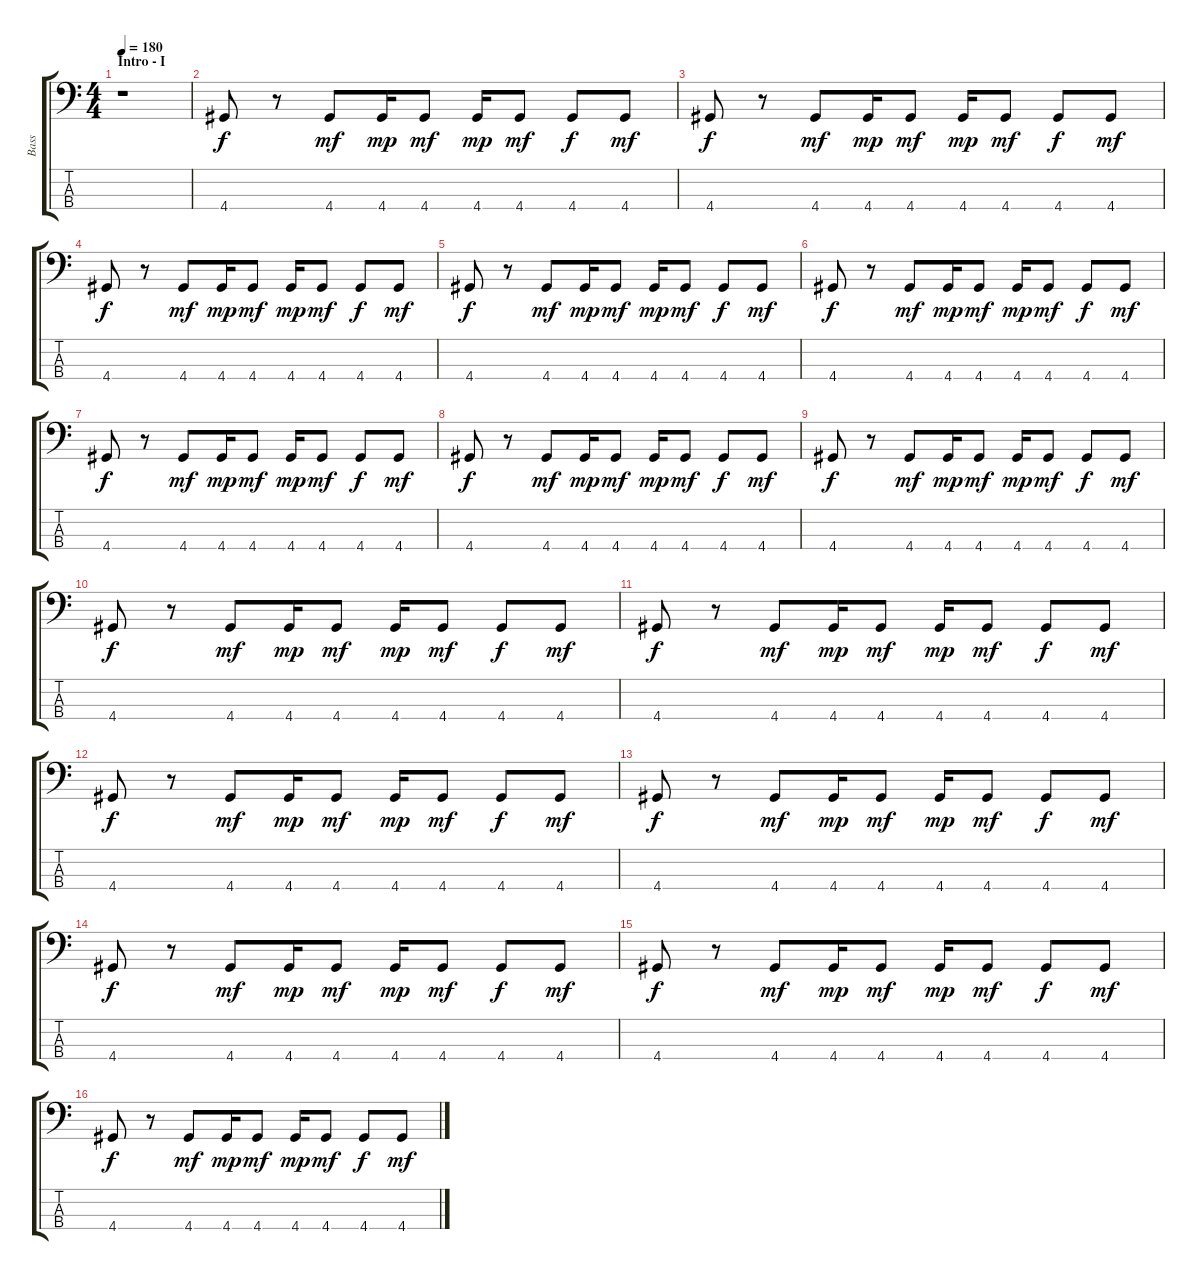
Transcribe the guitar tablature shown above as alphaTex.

\track ("Bass" "Bass") {instrument electricbasspick}
\staff {score tabs}
\tuning (G2 D2 A1 E1) {hide}
\ts (4 4)
\section ("" "Intro - I")
\tempo 180
\tempo 105
\tempo 180
\clef f4
\ks c
r.1{dy f instrument electricbasspick} |
4.4.8 r.8 4.4.8{dy mf} 4.4.16{dy mp} 4.4.8{dy mf} 4.4.16{dy mp} 4.4.8{dy mf} 4.4.8{dy f} 4.4.8{dy mf} |
4.4.8{dy f} r.8 4.4.8{dy mf} 4.4.16{dy mp} 4.4.8{dy mf} 4.4.16{dy mp} 4.4.8{dy mf} 4.4.8{dy f} 4.4.8{dy mf} |
4.4.8{dy f} r.8 4.4.8{dy mf} 4.4.16{dy mp} 4.4.8{dy mf} 4.4.16{dy mp} 4.4.8{dy mf} 4.4.8{dy f} 4.4.8{dy mf} |
4.4.8{dy f} r.8 4.4.8{dy mf} 4.4.16{dy mp} 4.4.8{dy mf} 4.4.16{dy mp} 4.4.8{dy mf} 4.4.8{dy f} 4.4.8{dy mf} |
4.4.8{dy f} r.8 4.4.8{dy mf} 4.4.16{dy mp} 4.4.8{dy mf} 4.4.16{dy mp} 4.4.8{dy mf} 4.4.8{dy f} 4.4.8{dy mf} |
4.4.8{dy f} r.8 4.4.8{dy mf} 4.4.16{dy mp} 4.4.8{dy mf} 4.4.16{dy mp} 4.4.8{dy mf} 4.4.8{dy f} 4.4.8{dy mf} |
4.4.8{dy f} r.8 4.4.8{dy mf} 4.4.16{dy mp} 4.4.8{dy mf} 4.4.16{dy mp} 4.4.8{dy mf} 4.4.8{dy f} 4.4.8{dy mf} |
4.4.8{dy f} r.8 4.4.8{dy mf} 4.4.16{dy mp} 4.4.8{dy mf} 4.4.16{dy mp} 4.4.8{dy mf} 4.4.8{dy f} 4.4.8{dy mf} |
4.4.8{dy f} r.8 4.4.8{dy mf} 4.4.16{dy mp} 4.4.8{dy mf} 4.4.16{dy mp} 4.4.8{dy mf} 4.4.8{dy f} 4.4.8{dy mf} |
4.4.8{dy f} r.8 4.4.8{dy mf} 4.4.16{dy mp} 4.4.8{dy mf} 4.4.16{dy mp} 4.4.8{dy mf} 4.4.8{dy f} 4.4.8{dy mf} |
4.4.8{dy f} r.8 4.4.8{dy mf} 4.4.16{dy mp} 4.4.8{dy mf} 4.4.16{dy mp} 4.4.8{dy mf} 4.4.8{dy f} 4.4.8{dy mf} |
4.4.8{dy f} r.8 4.4.8{dy mf} 4.4.16{dy mp} 4.4.8{dy mf} 4.4.16{dy mp} 4.4.8{dy mf} 4.4.8{dy f} 4.4.8{dy mf} |
4.4.8{dy f} r.8 4.4.8{dy mf} 4.4.16{dy mp} 4.4.8{dy mf} 4.4.16{dy mp} 4.4.8{dy mf} 4.4.8{dy f} 4.4.8{dy mf} |
4.4.8{dy f} r.8 4.4.8{dy mf} 4.4.16{dy mp} 4.4.8{dy mf} 4.4.16{dy mp} 4.4.8{dy mf} 4.4.8{dy f} 4.4.8{dy mf} |
4.4.8{dy f} r.8 4.4.8{dy mf} 4.4.16{dy mp} 4.4.8{dy mf} 4.4.16{dy mp} 4.4.8{dy mf} 4.4.8{dy f} 4.4.8{dy mf}
